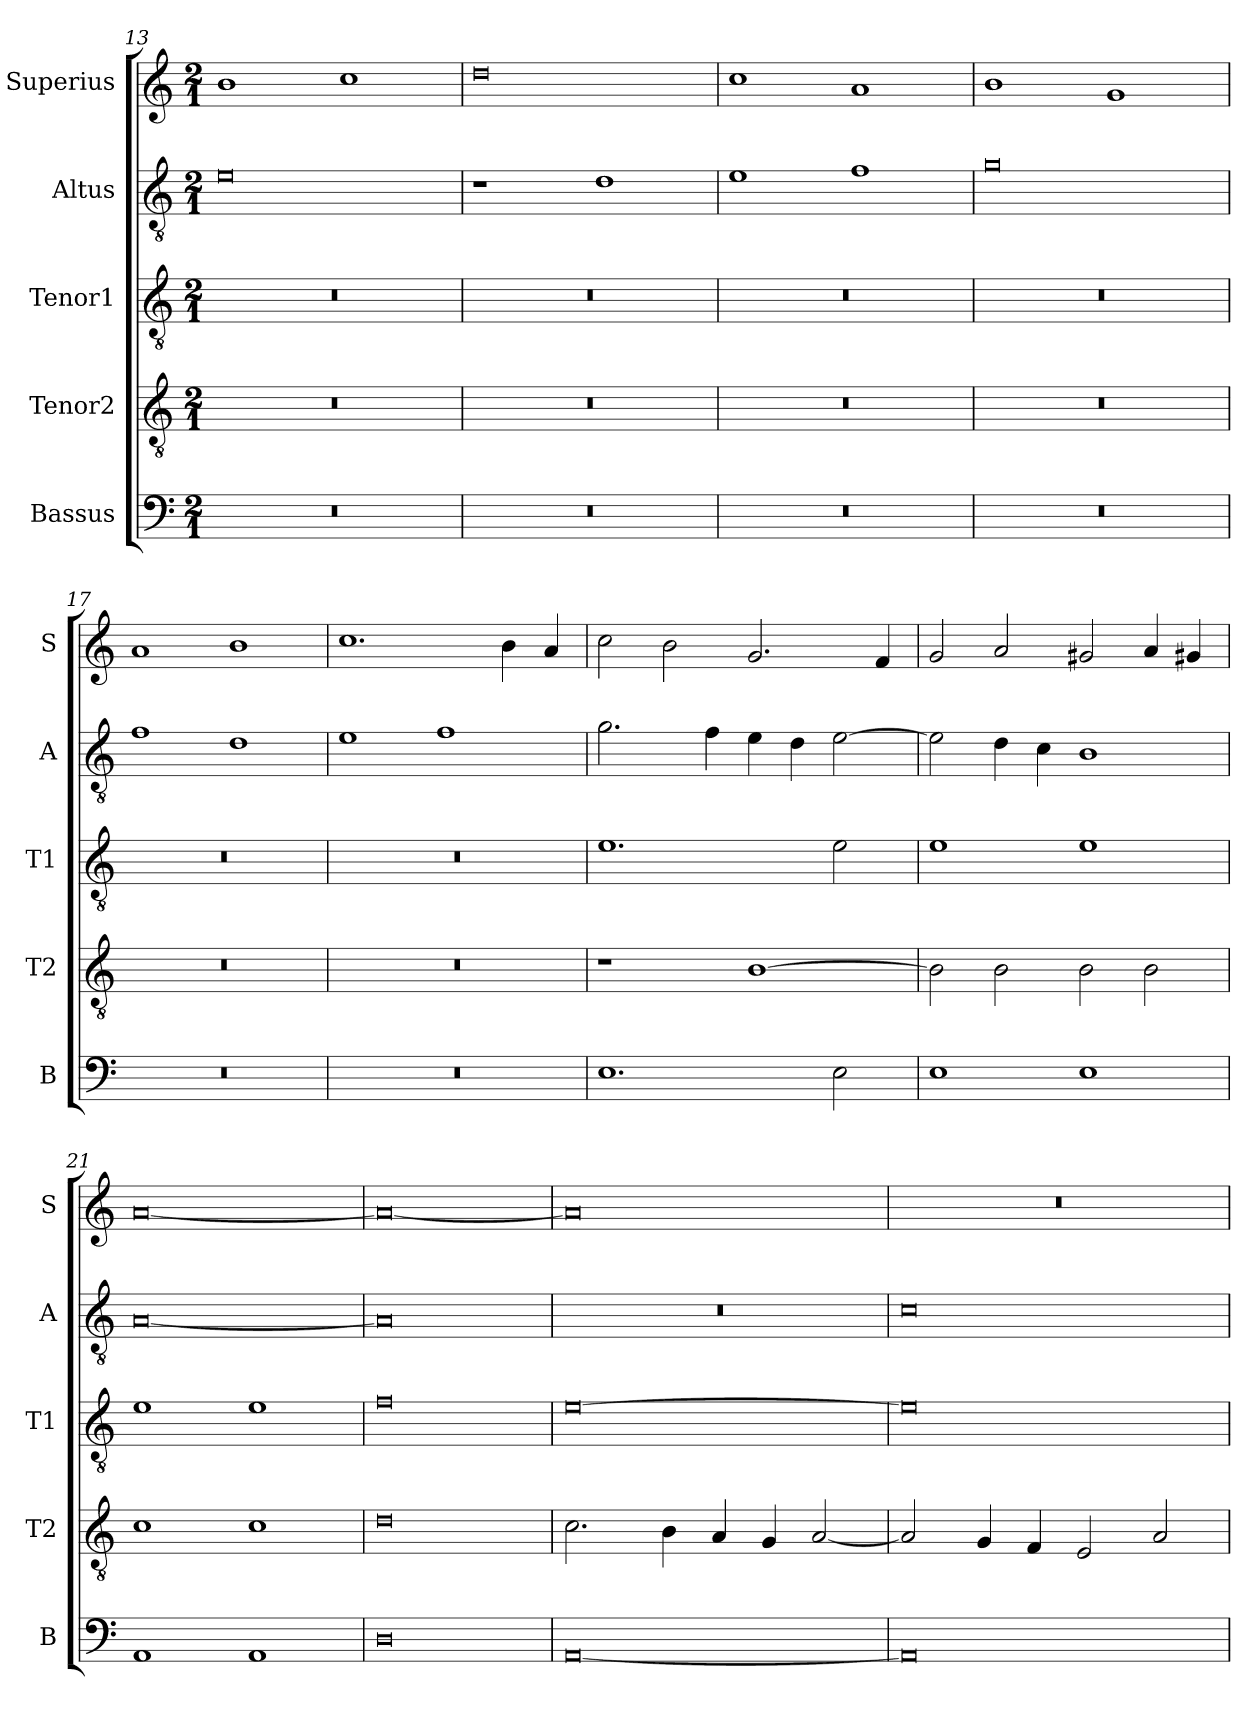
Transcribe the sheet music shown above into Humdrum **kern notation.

**kern	**kern	**kern	**kern	**kern
*part5	*part4	*part3	*part2	*part1
*staff5	*staff4	*staff3	*staff2	*staff1
*I"Bassus	*I"Tenor2	*I"Tenor1	*I"Altus	*I"Superius
*I'B	*I'T2	*I'T1	*I'A	*I'S
*clefF4	*clefGv2	*clefGv2	*clefGv2	*clefG2
*k[]	*k[]	*k[]	*k[]	*k[]
*M2/1	*M2/1	*M2/1	*M2/1	*M2/1
=13	=13	=13	=13	=13
0r	0r	0r	0e	1b
.	.	.	.	1cc
=14	=14	=14	=14	=14
0r	0r	0r	1r	0dd
.	.	.	1d	.
=15	=15	=15	=15	=15
0r	0r	0r	1e	1cc
.	.	.	1f	1a
=16	=16	=16	=16	=16
0r	0r	0r	0g	1b
.	.	.	.	1g
=17	=17	=17	=17	=17
0r	0r	0r	1f	1a
.	.	.	1d	1b
=18	=18	=18	=18	=18
0r	0r	0r	1e	1.cc
.	.	.	1f	.
.	.	.	.	4b\
.	.	.	.	4a/
=19	=19	=19	=19	=19
1.E	1r	1.e	2.g\	2cc\
.	.	.	.	2b\
.	.	.	4f\	.
.	[1B	.	4e\	2.g/
.	.	.	4d\	.
2E\	.	2e\	[2e\	.
.	.	.	.	4f/
=20	=20	=20	=20	=20
1E	2B\]	1e	2e\]	2g/
.	2B\	.	4d\	2a/
.	.	.	4c\	.
1E	2B\	1e	1B	2g#X/
.	2B\	.	.	4a/
.	.	.	.	4g#X/
=21	=21	=21	=21	=21
1AA	1c	1e	[0A	[0a
1AA	1c	1e	.	.
=22	=22	=22	=22	=22
0D	0d	0f	0A]	0a_
=23	=23	=23	=23	=23
[0AA	2.c\	[0e	0r	0a]
.	4B\	.	.	.
.	4A/	.	.	.
.	4G/	.	.	.
.	[2A/	.	.	.
=24	=24	=24	=24	=24
0AA]	2A/]	0e]	0c	0r
.	4G/	.	.	.
.	4F/	.	.	.
.	2E/	.	.	.
.	2A/	.	.	.
=	=	=	=	=
*-	*-	*-	*-	*-
